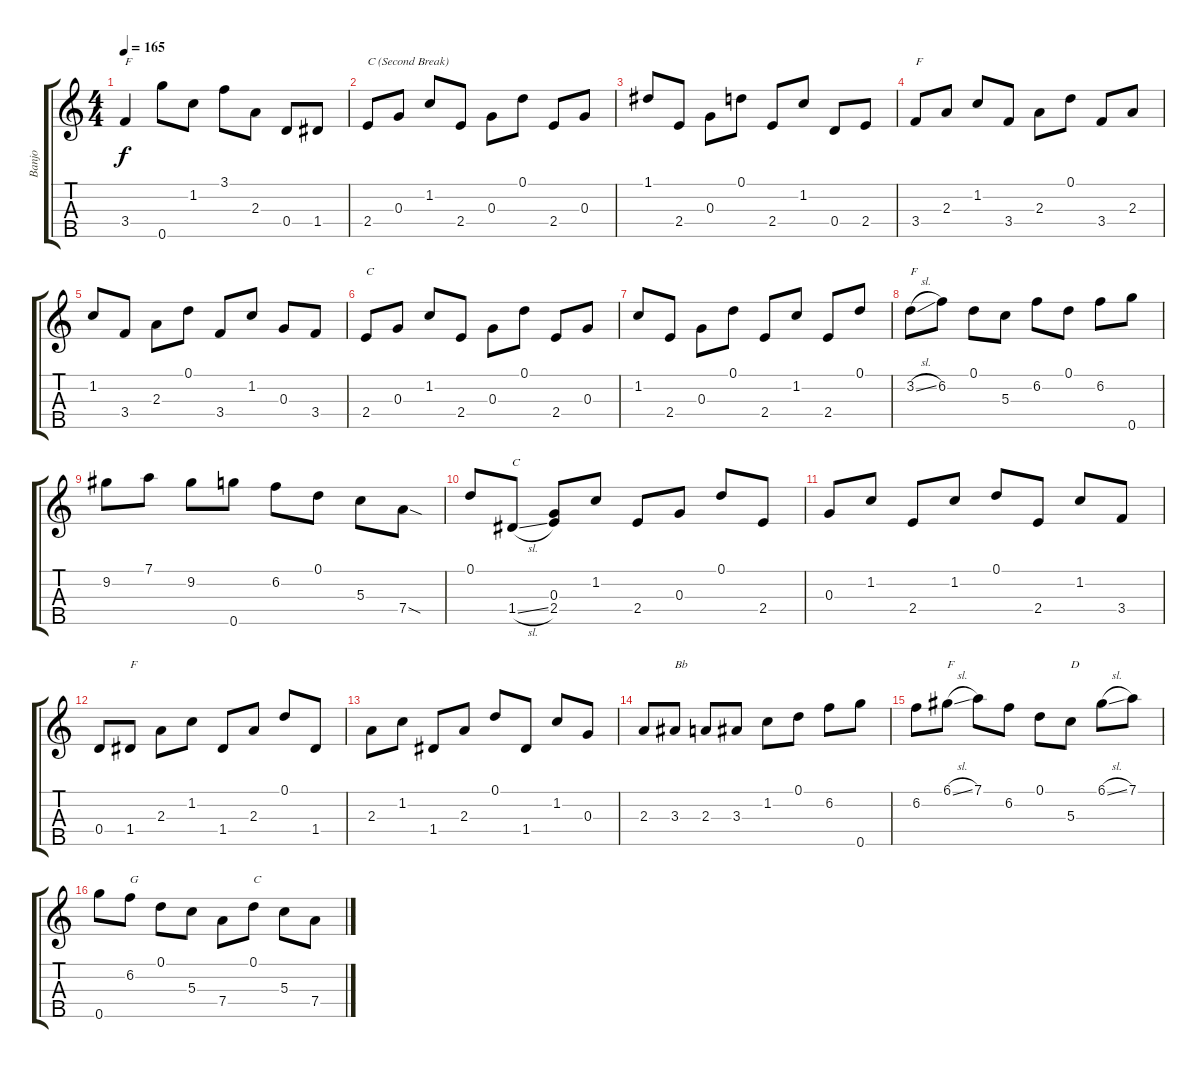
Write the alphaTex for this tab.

\track ("Banjo" "Banjo") {instrument electricguitarjazz}
\staff {score tabs}
\tuning (D4 B3 G3 D3 G4) {hide}
\ts (4 4)
\tempo 165
\clef g2
\ks c
3.4.4{txt "F" dy f} 0.5.8 1.2.8 3.1.8 2.3.8 0.4.8 1.4.8 |
2.4.8{txt "C (Second Break)"} 0.3.8 1.2.8 2.4.8 0.3.8 0.1.8 2.4.8 0.3.8 |
1.1.8 2.4.8 0.3.8 0.1.8 2.4.8 1.2.8 0.4.8 2.4.8 |
3.4.8{txt "F"} 2.3.8 1.2.8 3.4.8 2.3.8 0.1.8 3.4.8 2.3.8 |
1.2.8 3.4.8 2.3.8 0.1.8 3.4.8 1.2.8 0.3.8 3.4.8 |
2.4.8{txt "C"} 0.3.8 1.2.8 2.4.8 0.3.8 0.1.8 2.4.8 0.3.8 |
1.2.8 2.4.8 0.3.8 0.1.8 2.4.8 1.2.8 2.4.8 0.1.8 |
3.2{sl}.8{txt "F"} 6.2.8 0.1.8 5.3.8 6.2.8 0.1.8 6.2.8 0.5.8 |
9.2.8 7.1.8 9.2.8 0.5.8 6.2.8 0.1.8 5.3.8 7.4{sod}.8 |
0.1.8 1.4{sl}.8{txt "C"} (0.3 2.4).8 1.2.8 2.4.8 0.3.8 0.1.8 2.4.8 |
0.3.8 1.2.8 2.4.8 1.2.8 0.1.8 2.4.8 1.2.8 3.4.8 |
0.4.8 1.4.8{txt "F"} 2.3.8 1.2.8 1.4.8 2.3.8 0.1.8 1.4.8 |
2.3.8 1.2.8 1.4.8 2.3.8 0.1.8 1.4.8 1.2.8 0.3.8 |
2.3.8 3.3.8{txt "Bb"} 2.3.8 3.3.8 1.2.8 0.1.8 6.2.8 0.5.8 |
6.2.8 6.1{sl}.8{txt "F"} 7.1.8 6.2.8 0.1.8 5.3.8{txt "D"} 6.1{sl}.8 7.1.8 |
0.5.8 6.2.8{txt "G"} 0.1.8 5.3.8 7.4.8 0.1.8{txt "C"} 5.3.8 7.4.8
